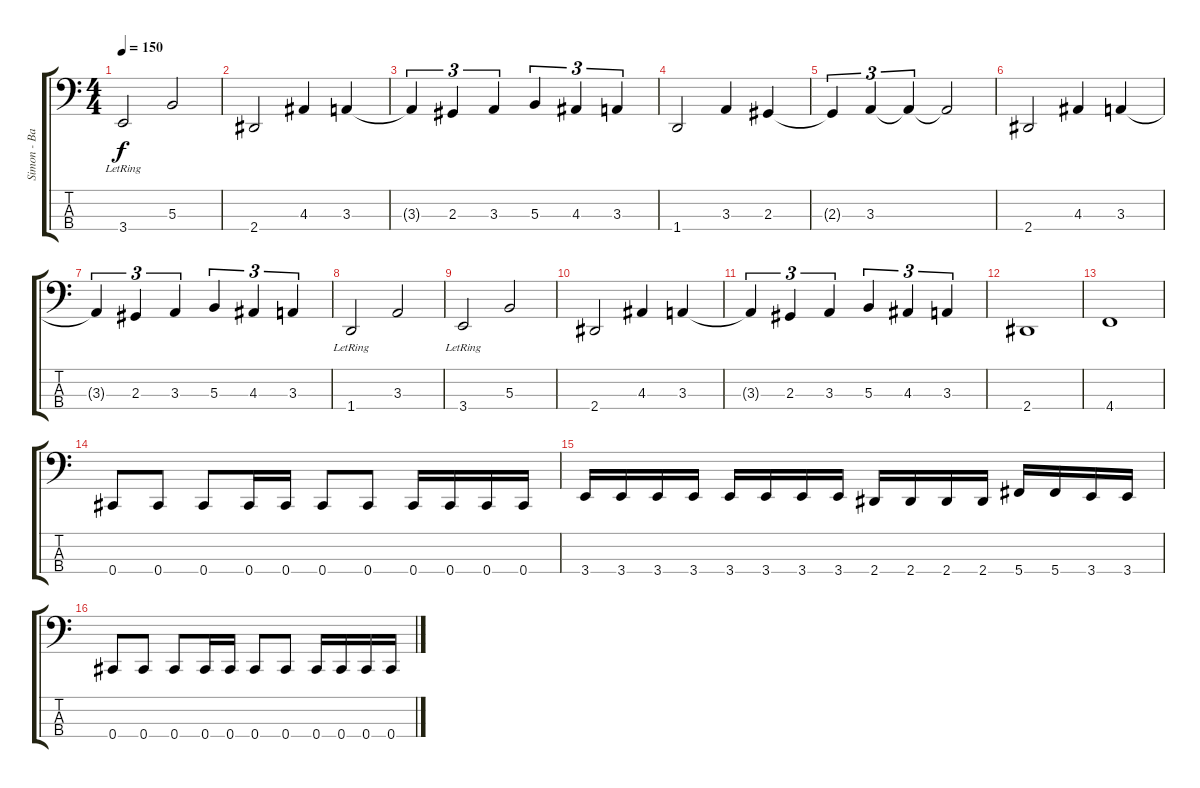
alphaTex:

\track ("Simon - Bass" "Simon - Ba") {instrument electricbasspick}
\staff {score tabs}
\tuning (E2 B1 Gb1 Db1) {hide}
\ts (4 4)
\tempo 150
\clef f4
\ks c
3.4{lr}.2{dy f} 5.3.2 |
2.4.2 4.3.4 3.3.4 |
3.3{t}.4{tu (3 2)} 2.3.4{tu (3 2)} 3.3.4{tu (3 2)} 5.3.4{tu (3 2)} 4.3.4{tu (3 2)} 3.3.4{tu (3 2)} |
1.4.2 3.3.4 2.3.4 |
2.3{t}.4{tu (3 2)} 3.3.4{tu (3 2)} 3.3{t}.4{tu (3 2)} 3.3{t}.2 |
2.4.2 4.3.4 3.3.4 |
3.3{t}.4{tu (3 2)} 2.3.4{tu (3 2)} 3.3.4{tu (3 2)} 5.3.4{tu (3 2)} 4.3.4{tu (3 2)} 3.3.4{tu (3 2)} |
1.4{lr}.2 3.3.2 |
3.4{lr}.2 5.3.2 |
2.4.2 4.3.4 3.3.4 |
3.3{t}.4{tu (3 2)} 2.3.4{tu (3 2)} 3.3.4{tu (3 2)} 5.3.4{tu (3 2)} 4.3.4{tu (3 2)} 3.3.4{tu (3 2)} |
2.4.1 |
4.4.1 |
0.4.8 0.4.8 0.4.8 0.4.16 0.4.16 0.4.8 0.4.8 0.4.16 0.4.16 0.4.16 0.4.16 |
3.4.16 3.4.16 3.4.16 3.4.16 3.4.16 3.4.16 3.4.16 3.4.16 2.4.16 2.4.16 2.4.16 2.4.16 5.4.16 5.4.16 3.4.16 3.4.16 |
0.4.8 0.4.8 0.4.8 0.4.16 0.4.16 0.4.8 0.4.8 0.4.16 0.4.16 0.4.16 0.4.16
